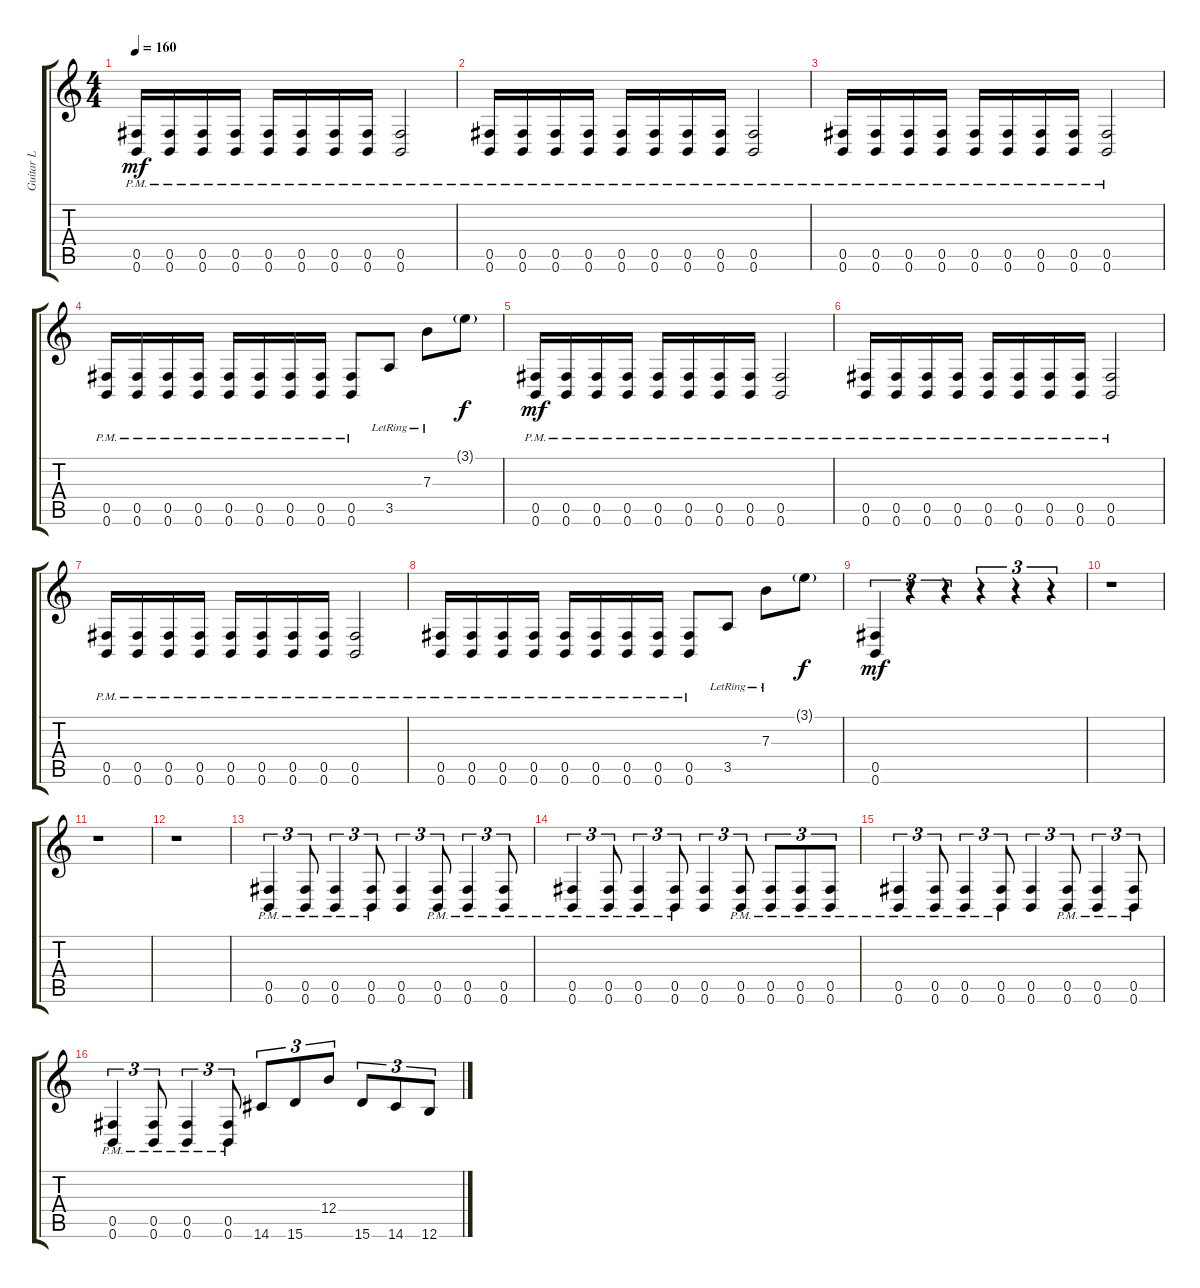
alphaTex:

\track ("Guitar L" "Guitar L") {instrument distortionguitar}
\staff {score tabs}
\tuning (Db4 Ab3 E3 B2 Gb2 B1) {hide}
\ts (4 4)
\tempo 160
\clef g2
\ks c
(0.5{pm} 0.6{pm}).16{dy mf} (0.5{pm} 0.6{pm}).16 (0.5{pm} 0.6{pm}).16 (0.5{pm} 0.6{pm}).16 (0.5{pm} 0.6{pm}).16 (0.5{pm} 0.6{pm}).16 (0.5{pm} 0.6{pm}).16 (0.5{pm} 0.6{pm}).16 (0.5{pm} 0.6{pm}).2 |
(0.5{pm} 0.6{pm}).16 (0.5{pm} 0.6{pm}).16 (0.5{pm} 0.6{pm}).16 (0.5{pm} 0.6{pm}).16 (0.5{pm} 0.6{pm}).16 (0.5{pm} 0.6{pm}).16 (0.5{pm} 0.6{pm}).16 (0.5{pm} 0.6{pm}).16 (0.5{pm} 0.6{pm}).2 |
(0.5{pm} 0.6{pm}).16 (0.5{pm} 0.6{pm}).16 (0.5{pm} 0.6{pm}).16 (0.5{pm} 0.6{pm}).16 (0.5{pm} 0.6{pm}).16 (0.5{pm} 0.6{pm}).16 (0.5{pm} 0.6{pm}).16 (0.5{pm} 0.6{pm}).16 (0.5{pm} 0.6{pm}).2 |
(0.5{pm} 0.6{pm}).16 (0.5{pm} 0.6{pm}).16 (0.5{pm} 0.6{pm}).16 (0.5{pm} 0.6{pm}).16 (0.5{pm} 0.6{pm}).16 (0.5{pm} 0.6{pm}).16 (0.5{pm} 0.6{pm}).16 (0.5{pm} 0.6{pm}).16 (0.5{pm} 0.6{pm}).8 3.5{lr}.8 7.3{lr}.8 3.1{g}.8{dy f} |
(0.5{pm} 0.6{pm}).16{dy mf} (0.5{pm} 0.6{pm}).16 (0.5{pm} 0.6{pm}).16 (0.5{pm} 0.6{pm}).16 (0.5{pm} 0.6{pm}).16 (0.5{pm} 0.6{pm}).16 (0.5{pm} 0.6{pm}).16 (0.5{pm} 0.6{pm}).16 (0.5{pm} 0.6{pm}).2 |
(0.5{pm} 0.6{pm}).16 (0.5{pm} 0.6{pm}).16 (0.5{pm} 0.6{pm}).16 (0.5{pm} 0.6{pm}).16 (0.5{pm} 0.6{pm}).16 (0.5{pm} 0.6{pm}).16 (0.5{pm} 0.6{pm}).16 (0.5{pm} 0.6{pm}).16 (0.5{pm} 0.6{pm}).2 |
(0.5{pm} 0.6{pm}).16 (0.5{pm} 0.6{pm}).16 (0.5{pm} 0.6{pm}).16 (0.5{pm} 0.6{pm}).16 (0.5{pm} 0.6{pm}).16 (0.5{pm} 0.6{pm}).16 (0.5{pm} 0.6{pm}).16 (0.5{pm} 0.6{pm}).16 (0.5{pm} 0.6{pm}).2 |
(0.5{pm} 0.6{pm}).16 (0.5{pm} 0.6{pm}).16 (0.5{pm} 0.6{pm}).16 (0.5{pm} 0.6{pm}).16 (0.5{pm} 0.6{pm}).16 (0.5{pm} 0.6{pm}).16 (0.5{pm} 0.6{pm}).16 (0.5{pm} 0.6{pm}).16 (0.5{pm} 0.6{pm}).8 3.5{lr}.8 7.3{lr}.8 3.1{g}.8{dy f} |
(0.5 0.6).4{tu (3 2) dy mf} r.4{tu (3 2)} r.4{tu (3 2)} r.4{tu (3 2)} r.4{tu (3 2)} r.4{tu (3 2)} |
r.1 |
r.1 |
r.1 |
(0.5{pm} 0.6{pm}).4{tu (3 2)} (0.5{pm} 0.6{pm}).8{tu (3 2)} (0.5{pm} 0.6{pm}).4{tu (3 2)} (0.5{pm} 0.6{pm}).8{tu (3 2)} (0.5 0.6).4{tu (3 2)} (0.5{pm} 0.6{pm}).8{tu (3 2)} (0.5{pm} 0.6{pm}).4{tu (3 2)} (0.5{pm} 0.6{pm}).8{tu (3 2)} |
(0.5{pm} 0.6{pm}).4{tu (3 2)} (0.5{pm} 0.6{pm}).8{tu (3 2)} (0.5{pm} 0.6{pm}).4{tu (3 2)} (0.5{pm} 0.6{pm}).8{tu (3 2)} (0.5 0.6).4{tu (3 2)} (0.5{pm} 0.6{pm}).8{tu (3 2)} (0.5{pm} 0.6{pm}).8{tu (3 2)} (0.5{pm} 0.6{pm}).8{tu (3 2)} (0.5{pm} 0.6{pm}).8{tu (3 2)} |
(0.5{pm} 0.6{pm}).4{tu (3 2)} (0.5{pm} 0.6{pm}).8{tu (3 2)} (0.5{pm} 0.6{pm}).4{tu (3 2)} (0.5{pm} 0.6{pm}).8{tu (3 2)} (0.5 0.6).4{tu (3 2)} (0.5{pm} 0.6{pm}).8{tu (3 2)} (0.5{pm} 0.6{pm}).4{tu (3 2)} (0.5{pm} 0.6{pm}).8{tu (3 2)} |
(0.5{pm} 0.6{pm}).4{tu (3 2)} (0.5{pm} 0.6{pm}).8{tu (3 2)} (0.5{pm} 0.6{pm}).4{tu (3 2)} (0.5{pm} 0.6{pm}).8{tu (3 2)} 14.6.8{tu (3 2)} 15.6.8{tu (3 2)} 12.4.8{tu (3 2)} 15.6.8{tu (3 2)} 14.6.8{tu (3 2)} 12.6.8{tu (3 2)}
